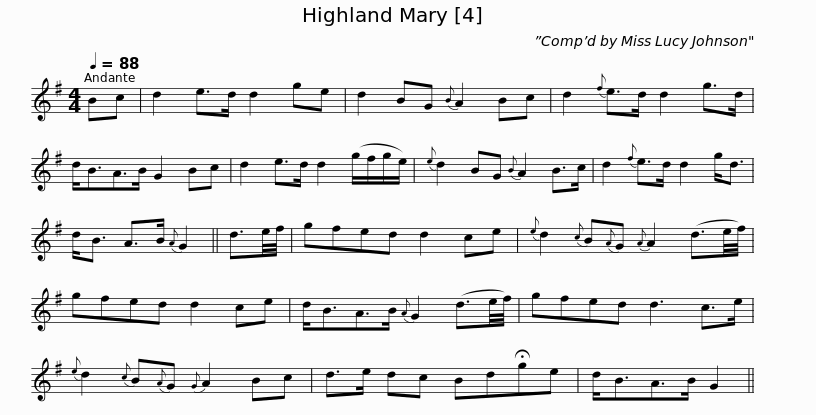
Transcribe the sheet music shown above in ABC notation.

X:1
L:1/8
Q:1/4=88
M:4/4
I:linebreak $
K:G
V:1 treble
V:1
 Bc | d2 e>d d2 ge | d2 BG{B} A2 Bc | d2{f} e>d d2 g>d | d<BA>B G2 Bc | %5
 d2 e>d d2 (g/f/g/e/) |${e} d2 BG{B} A2 B>c | d2{f} e>d d2 g<d | d<B A>B{A} G2 || d3/2e/4f/4 | %10
 gfed d2 ce |{e} d2{c} B{A}G{A} A2 (d3/2e/4f/4) |$ gfed d2 ce | d<BA>B{A} G2 (d3/2e/4f/4) | gfed d3 c>e | %15
{e} d2{c} B{A}G{G} A2 Bc | d>e dc Bd!fermata!ge |$ d<BA>B G2 || %18
